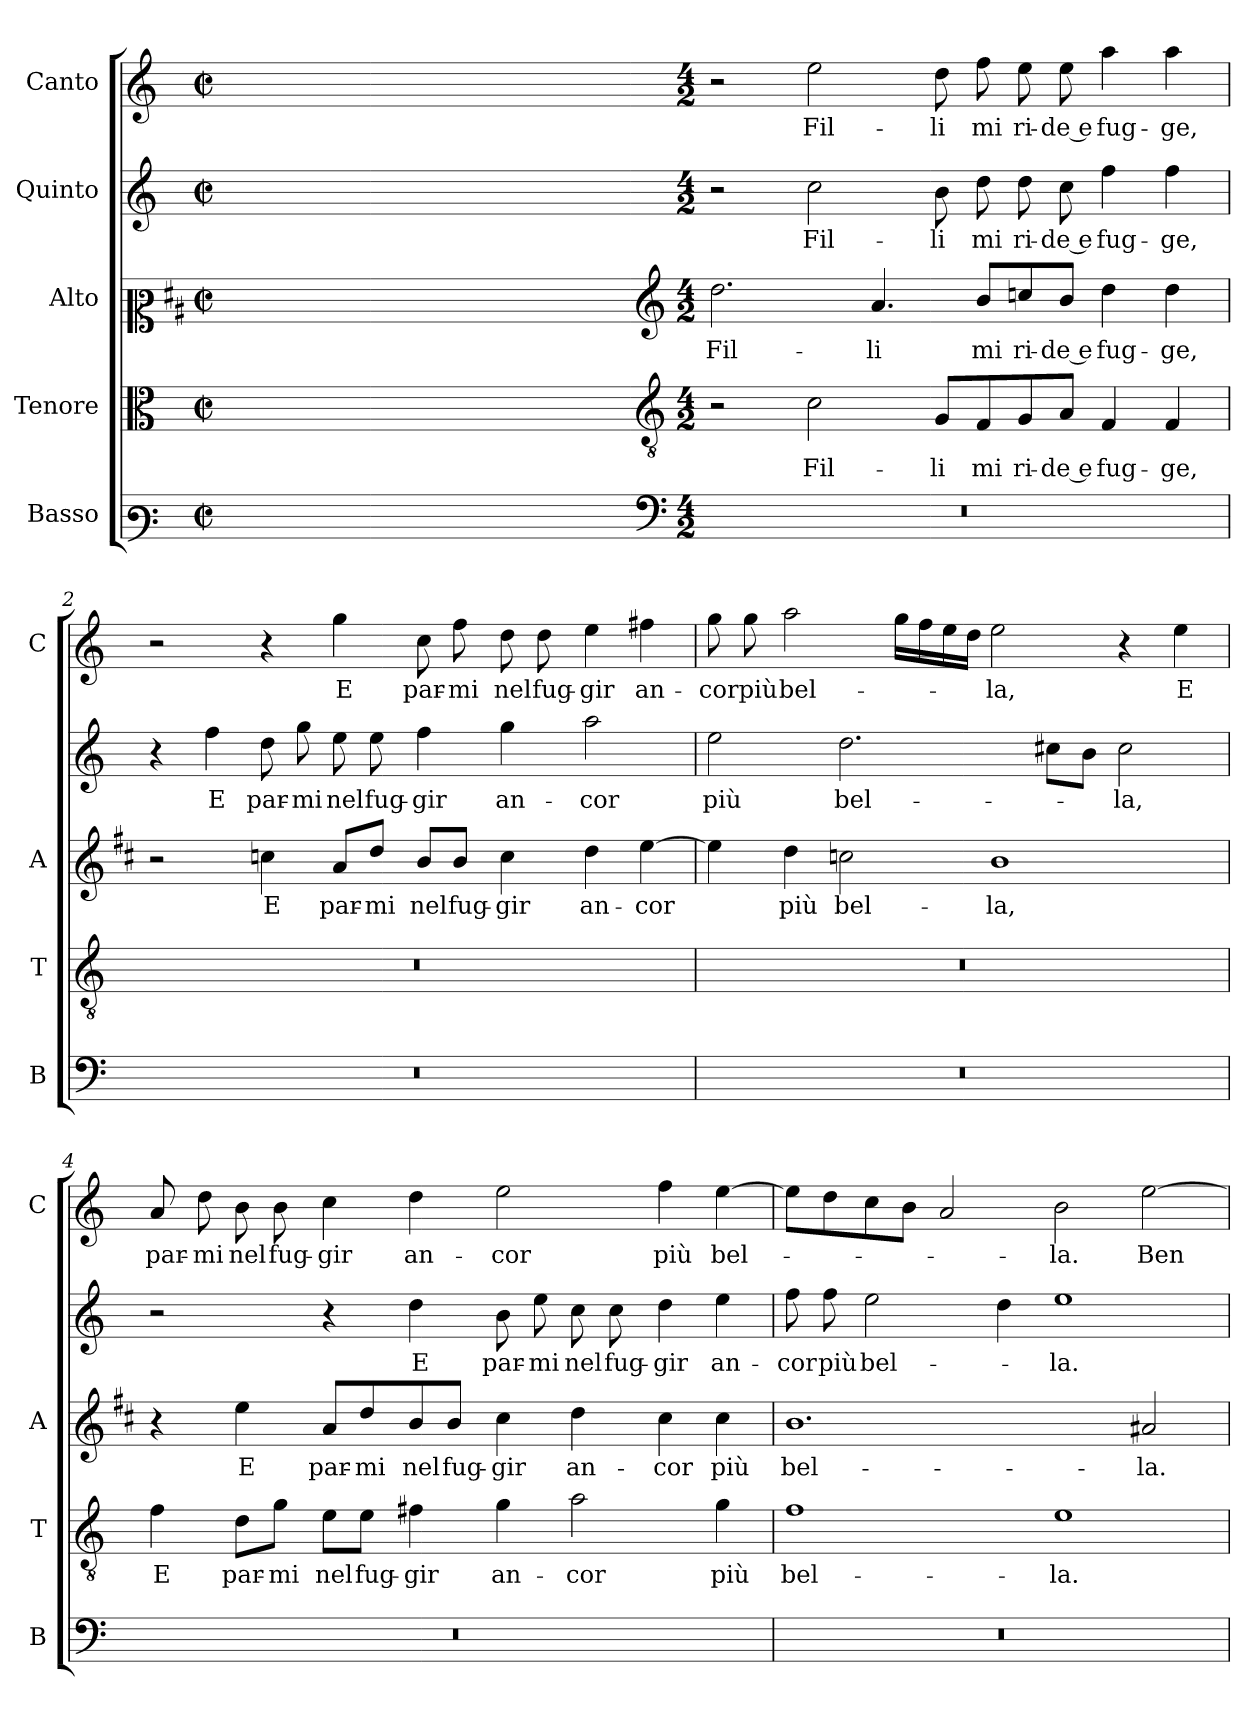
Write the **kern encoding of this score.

**kern	**kern	**text	**kern	**text	**kern	**text	**kern	**text
*part5	*part4	*part4	*part3	*part3	*part2	*part2	*part1	*part1
*staff5	*staff4	*staff4	*staff3	*staff3	*staff2	*staff2	*staff1	*staff1
*I"Basso	*I"Tenore	*	*I"Alto	*	*I"Quinto	*	*I"Canto	*
*I'B	*I'T	*	*I'A	*	*	*	*I'C	*
*clefF3	*clefC3	*	*clefC2	*	*clefG2	*	*clefG2	*
*	*	*	*ITrd1c2	*	*	*	*	*
*k[]	*k[]	*	*k[]	*	*k[]	*	*k[]	*
*C:	*C:	*	*C:	*	*C:	*	*C:	*
*M2/2	*M2/2	*	*M2/2	*	*M2/2	*	*M2/2	*
*met(c|)	*met(c|)	*	*met(c|)	*	*met(c|)	*	*met(c|)	*
=	=	=	=	=	=	=	=	=
1ryy	1ryy	.	1ryy	.	1ryy	.	1ryy	.
=1X-	=1X-	=1X-	=1X-	=1X-	=1X-	=1X-	=1X-	=1X-
4ryy	4ryy	.	4ryy	.	4ryy	.	4ryy	.
4ryy	4ryy	.	4ryy	.	4ryy	.	4ryy	.
4ryy	4ryy	.	4ryy	.	4ryy	.	4ryy	.
4ryy	4ryy	.	4ryy	.	4ryy	.	4ryy	.
=1-	=1-	=1-	=1-	=1-	=1-	=1-	=1-	=1-
*clefF4	*clefGv2	*	*clefG2	*	*	*	*	*
*M4/2	*M4/2	*	*M4/2	*	*M4/2	*	*M4/2	*
!	!	!	!	!LO:LY:b	!	!	!	!
0r	2r	.	2.cc\	Fil-	2r	.	2r	.
!	!	!LO:LY:b	!	!	!	!LO:LY:b	!	!LO:LY:b
.	2c\	Fil-	.	.	2cc\	Fil-	2ee\	Fil-
!	!	!	!	!LO:LY:b	!	!	!	!
.	.	.	4.g/	-li	.	.	.	.
!	!	!LO:LY:b	!	!	!	!LO:LY:b	!	!LO:LY:b
.	8G/L	-li	.	.	8b\	-li	8dd\	-li
!	!	!LO:LY:b	!	!LO:LY:b	!	!LO:LY:b	!	!LO:LY:b
.	8F/	mi	8a/L	mi	8dd\	mi	8ff\	mi
!	!	!LO:LY:b	!	!LO:LY:b	!	!LO:LY:b	!	!LO:LY:b
.	8G/	ri-	8b-X/	ri-	8dd\	ri-	8ee\	ri-
!	!	!LO:LY:b	!	!LO:LY:b	!	!LO:LY:b	!	!LO:LY:b
.	8A/J	-de e	8a/J	-de e	8cc\	-de e	8ee\	-de e
!	!	!LO:LY:b	!	!LO:LY:b	!	!LO:LY:b	!	!LO:LY:b
.	4F/	fug-	4cc\	fug-	4ff\	fug-	4aa\	fug-
!	!	!LO:LY:b	!	!LO:LY:b	!	!LO:LY:b	!	!LO:LY:b
.	4F/	-ge,	4cc\	-ge,	4ff\	-ge,	4aa\	-ge,
=2	=2	=2	=2	=2	=2	=2	=2	=2
0r	0r	.	2r	.	4r	.	2r	.
!	!	!	!	!	!	!LO:LY:b	!	!
.	.	.	.	.	4ff\	E	.	.
!	!	!	!	!LO:LY:b	!	!LO:LY:b	!	!
.	.	.	4b-X\	E	8dd\	par-	4r	.
!	!	!	!	!	!	!LO:LY:b	!	!
.	.	.	.	.	8gg\	-mi	.	.
!	!	!	!	!LO:LY:b	!	!LO:LY:b	!	!LO:LY:b
.	.	.	8g/L	par-	8ee\	nel	4gg\	E
!	!	!	!	!LO:LY:b	!	!LO:LY:b	!	!
.	.	.	8cc/J	-mi	8ee\	fug-	.	.
!	!	!	!	!LO:LY:b	!	!LO:LY:b	!	!LO:LY:b
.	.	.	8a/L	nel	4ff\	-gir	8cc\	par-
!	!	!	!	!LO:LY:b	!	!	!	!LO:LY:b
.	.	.	8a/J	fug-	.	.	8ff\	-mi
!	!	!	!	!LO:LY:b	!	!LO:LY:b	!	!LO:LY:b
.	.	.	4b-\	-gir	4gg\	an-	8dd\	nel
!	!	!	!	!	!	!	!	!LO:LY:b
.	.	.	.	.	.	.	8dd\	fug-
!	!	!	!	!LO:LY:b	!	!LO:LY:b	!	!LO:LY:b
.	.	.	4cc\	an-	2aa\	-cor	4ee\	-gir
!	!	!	!	!LO:LY:b	!	!	!	!LO:LY:b
.	.	.	[4dd\	-cor	.	.	4ff#X\	an-
!!LO:LB:g=z
=3	=3	=3	=3	=3	=3	=3	=3	=3
!	!	!	!	!	!	!LO:LY:b	!	!LO:LY:b
0r	0r	.	4dd\]	.	2ee\	più	8gg\	-cor
!	!	!	!	!	!	!	!	!LO:LY:b
.	.	.	.	.	.	.	8gg\	più
!	!	!	!	!LO:LY:b	!	!	!	!LO:LY:b
.	.	.	4cc\	più	.	.	2aa\	bel-
!	!	!	!	!LO:LY:b	!	!LO:LY:b	!	!
.	.	.	2b-X\	bel-	2.dd\	bel-	.	.
.	.	.	.	.	.	.	16gg\LL	.
.	.	.	.	.	.	.	16ff\	.
.	.	.	.	.	.	.	16ee\	.
.	.	.	.	.	.	.	16dd\JJ	.
!	!	!	!	!LO:LY:b	!	!	!	!LO:LY:b
.	.	.	1a	-la,	.	.	2ee\	-la,
.	.	.	.	.	8cc#X\L	.	.	.
.	.	.	.	.	8b\J	.	.	.
!	!	!	!	!	!	!LO:LY:b	!	!
.	.	.	.	.	2cc#\	-la,	4r	.
!	!	!	!	!	!	!	!	!LO:LY:b
.	.	.	.	.	.	.	4ee\	E
=4	=4	=4	=4	=4	=4	=4	=4	=4
!	!	!LO:LY:b	!	!	!	!	!	!LO:LY:b
0r	4f\	E	4r	.	2r	.	8a/	par-
!	!	!	!	!	!	!	!	!LO:LY:b
.	.	.	.	.	.	.	8dd\	-mi
!	!	!LO:LY:b	!	!LO:LY:b	!	!	!	!LO:LY:b
.	8d\L	par-	4dd\	E	.	.	8b\	nel
!	!	!LO:LY:b	!	!	!	!	!	!LO:LY:b
.	8g\J	-mi	.	.	.	.	8b\	fug-
!	!	!LO:LY:b	!	!LO:LY:b	!	!	!	!LO:LY:b
.	8e\L	nel	8g/L	par-	4r	.	4cc\	-gir
!	!	!LO:LY:b	!	!LO:LY:b	!	!	!	!
.	8e\J	fug-	8cc/	-mi	.	.	.	.
!	!	!LO:LY:b	!	!LO:LY:b	!	!LO:LY:b	!	!LO:LY:b
.	4f#X\	-gir	8a/	nel	4dd\	E	4dd\	an-
!	!	!	!	!LO:LY:b	!	!	!	!
.	.	.	8a/J	fug-	.	.	.	.
!	!	!LO:LY:b	!	!LO:LY:b	!	!LO:LY:b	!	!LO:LY:b
.	4g\	an-	4b\	-gir	8b\	par-	2ee\	-cor
!	!	!	!	!	!	!LO:LY:b	!	!
.	.	.	.	.	8ee\	-mi	.	.
!	!	!LO:LY:b	!	!LO:LY:b	!	!LO:LY:b	!	!
.	2a\	-cor	4cc\	an-	8cc\	nel	.	.
!	!	!	!	!	!	!LO:LY:b	!	!
.	.	.	.	.	8cc\	fug-	.	.
!	!	!	!	!LO:LY:b	!	!LO:LY:b	!	!LO:LY:b
.	.	.	4b\	-cor	4dd\	-gir	4ff\	più
!	!	!LO:LY:b	!	!LO:LY:b	!	!LO:LY:b	!	!LO:LY:b
.	4g\	più	4b\	più	4ee\	an-	[4ee\	bel-
=5	=5	=5	=5	=5	=5	=5	=5	=5
!	!	!LO:LY:b	!	!LO:LY:b	!	!LO:LY:b	!	!
0r	1f	bel-	1.a	bel-	8ff\	-cor	8ee\L]	.
!	!	!	!	!	!	!LO:LY:b	!	!
.	.	.	.	.	8ff\	più	8dd\	.
!	!	!	!	!	!	!LO:LY:b	!	!
.	.	.	.	.	2ee\	bel-	8cc\	.
.	.	.	.	.	.	.	8b\J	.
.	.	.	.	.	.	.	2a/	.
.	.	.	.	.	4dd\	.	.	.
!	!	!LO:LY:b	!	!	!	!LO:LY:b	!	!LO:LY:b
.	1e	-la.	.	.	1ee	-la.	2b\	-la.
!	!	!	!	!LO:LY:b	!	!	!	!LO:LY:b
.	.	.	2g#X/	-la.	.	.	[2ee\	Ben-
=	=	=	=	=	=	=	=	=
*-	*-	*-	*-	*-	*-	*-	*-	*-
